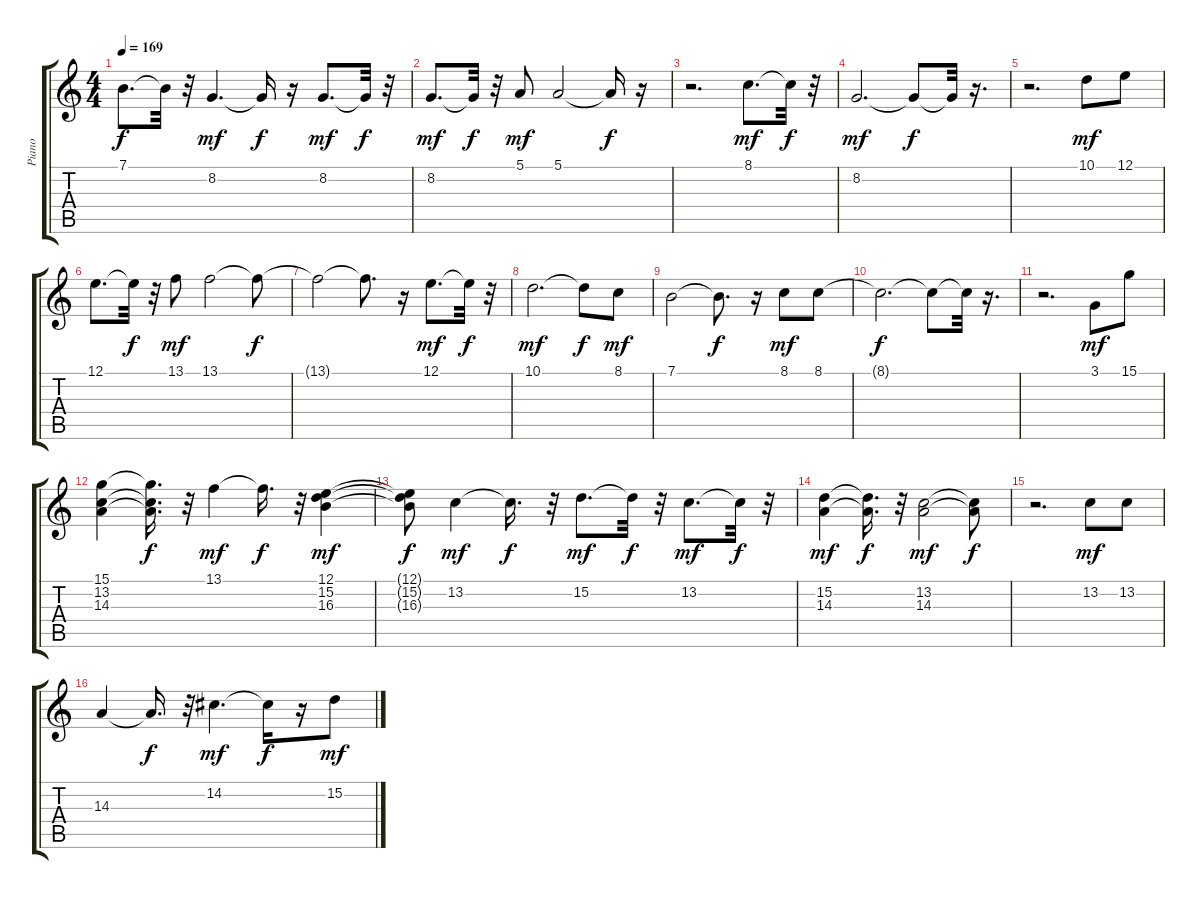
\track ("Piano" "Piano") {instrument acousticgrandpiano}
\staff {score tabs}
\tuning (E4 B3 G3 D3 A2 E2) {hide}
\ts (4 4)
\tempo 169
\clef g2
\ks c
7.1{t}.8{d dy f} 7.1{t}.32 r.32 8.2.4{d dy mf} 8.2{t}.16{dy f} r.16 8.2.8{d dy mf} 8.2{t}.32{dy f} r.32 |
8.2.8{d dy mf} 8.2{t}.32{dy f} r.32 5.1.8{dy mf} 5.1.2 5.1{t}.16{dy f} r.16 |
r.2{d} 8.1.8{d dy mf} 8.1{t}.32{dy f} r.32 |
8.2.2{d dy mf} 8.2{t}.8{dy f} 8.2{t}.32 r.16{d} |
r.2{d} 10.1.8{dy mf} 12.1.8 |
12.1.8{d} 12.1{t}.32{dy f} r.32 13.1.8{dy mf} 13.1.2 13.1{t}.8{dy f} |
13.1{t}.2 13.1{t}.8{d} r.16 12.1.8{d dy mf} 12.1{t}.32{dy f} r.32 |
10.1.2{d dy mf} 10.1{t}.8{dy f} 8.1.8{dy mf} |
7.1.2 7.1{t}.8{d dy f} r.16 8.1.8{dy mf} 8.1.8 |
8.1{t}.2{d dy f} 8.1{t}.8 8.1{t}.32 r.16{d} |
r.2{d} 3.1.8{dy mf} 15.1.8 |
(15.1 13.2 14.3).4 (15.1{t} 13.2{t} 14.3{t}).16{d dy f} r.32 13.1.4{dy mf} 13.1{t}.16{d dy f} r.32 (12.1 15.2 16.3).4{dy mf} |
(12.1{t} 15.2{t} 16.3{t}).8{dy f} 13.2.4{dy mf} 13.2{t}.16{d dy f} r.32 15.2.8{d dy mf} 15.2{t}.32{dy f} r.32 13.2.8{d dy mf} 13.2{t}.32{dy f} r.32 |
(15.2 14.3).4{dy mf} (15.2{t} 14.3{t}).16{d dy f} r.32 (13.2 14.3).2{dy mf} (13.2{t} 14.3{t}).8{dy f} |
r.2{d} 13.2.8{dy mf} 13.2.8 |
14.3.4 14.3{t}.16{d dy f} r.32 14.2.4{d dy mf} 14.2{t}.16{dy f} r.16 15.2.8{dy mf}
